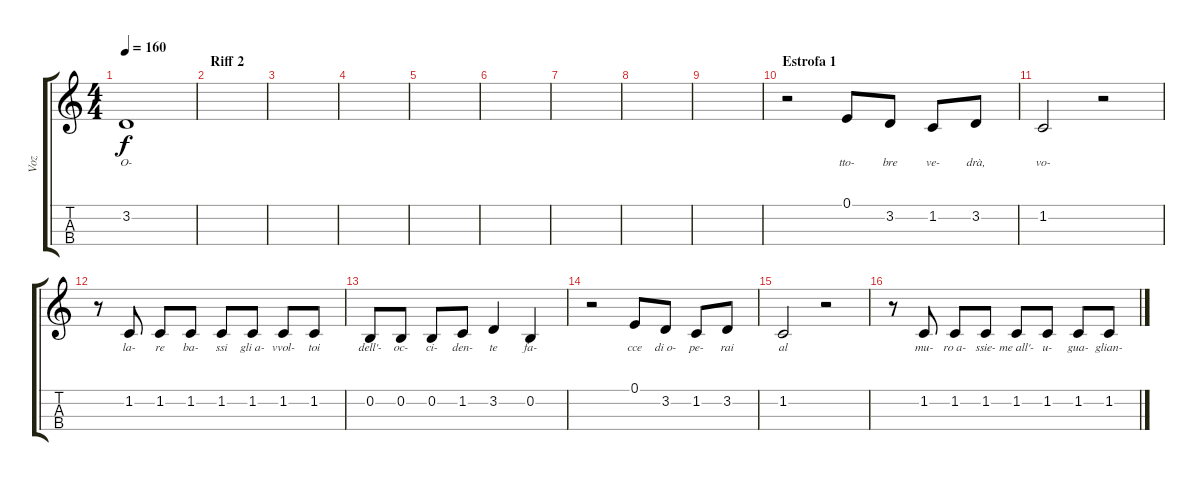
\track ("Voz" "Voz") {instrument piccolo}
\staff {score tabs}
\tuning (E4 B3 G3 D3) {hide}
\ts (4 4)
\tempo 160
\clef g2
\ks c
3.2.1{lyrics (0 "O-") lyrics (1 "") lyrics (2 "") lyrics (3 "") lyrics (4 "") dy f} |
\section ("" "Riff 2")
|
|
|
|
|
|
|
|
\section ("" "Estrofa 1")
r.2 0.1.8{lyrics (0 "tto-") lyrics (1 "") lyrics (2 "") lyrics (3 "") lyrics (4 "")} 3.2.8{lyrics (0 "bre") lyrics (1 "") lyrics (2 "") lyrics (3 "") lyrics (4 "")} 1.2.8{lyrics (0 "ve-") lyrics (1 "") lyrics (2 "") lyrics (3 "") lyrics (4 "")} 3.2.8{lyrics (0 "drà,") lyrics (1 "") lyrics (2 "") lyrics (3 "") lyrics (4 "")} |
1.2.2{lyrics (0 "vo-") lyrics (1 "") lyrics (2 "") lyrics (3 "") lyrics (4 "")} r.2 |
r.8 1.2.8{lyrics (0 "la-") lyrics (1 "") lyrics (2 "") lyrics (3 "") lyrics (4 "")} 1.2.8{lyrics (0 "re") lyrics (1 "") lyrics (2 "") lyrics (3 "") lyrics (4 "")} 1.2.8{lyrics (0 "ba-") lyrics (1 "") lyrics (2 "") lyrics (3 "") lyrics (4 "")} 1.2.8{lyrics (0 "ssi") lyrics (1 "") lyrics (2 "") lyrics (3 "") lyrics (4 "")} 1.2.8{lyrics (0 "gli a-") lyrics (1 "") lyrics (2 "") lyrics (3 "") lyrics (4 "")} 1.2.8{lyrics (0 "vvol-") lyrics (1 "") lyrics (2 "") lyrics (3 "") lyrics (4 "")} 1.2.8{lyrics (0 "toi") lyrics (1 "") lyrics (2 "") lyrics (3 "") lyrics (4 "")} |
0.2.8{lyrics (0 "dell'-") lyrics (1 "") lyrics (2 "") lyrics (3 "") lyrics (4 "")} 0.2.8{lyrics (0 "oc-") lyrics (1 "") lyrics (2 "") lyrics (3 "") lyrics (4 "")} 0.2.8{lyrics (0 "ci-") lyrics (1 "") lyrics (2 "") lyrics (3 "") lyrics (4 "")} 1.2.8{lyrics (0 "den-") lyrics (1 "") lyrics (2 "") lyrics (3 "") lyrics (4 "")} 3.2.4{lyrics (0 "te") lyrics (1 "") lyrics (2 "") lyrics (3 "") lyrics (4 "")} 0.2.4{lyrics (0 "fa-") lyrics (1 "") lyrics (2 "") lyrics (3 "") lyrics (4 "")} |
r.2 0.1.8{lyrics (0 "cce") lyrics (1 "") lyrics (2 "") lyrics (3 "") lyrics (4 "")} 3.2.8{lyrics (0 "di o-") lyrics (1 "") lyrics (2 "") lyrics (3 "") lyrics (4 "")} 1.2.8{lyrics (0 "pe-") lyrics (1 "") lyrics (2 "") lyrics (3 "") lyrics (4 "")} 3.2.8{lyrics (0 "rai") lyrics (1 "") lyrics (2 "") lyrics (3 "") lyrics (4 "")} |
1.2.2{lyrics (0 "al") lyrics (1 "") lyrics (2 "") lyrics (3 "") lyrics (4 "")} r.2 |
r.8 1.2.8{lyrics (0 "mu-") lyrics (1 "") lyrics (2 "") lyrics (3 "") lyrics (4 "")} 1.2.8{lyrics (0 "ro a-") lyrics (1 "") lyrics (2 "") lyrics (3 "") lyrics (4 "")} 1.2.8{lyrics (0 "ssie-") lyrics (1 "") lyrics (2 "") lyrics (3 "") lyrics (4 "")} 1.2.8{lyrics (0 "me all'-") lyrics (1 "") lyrics (2 "") lyrics (3 "") lyrics (4 "")} 1.2.8{lyrics (0 "u-") lyrics (1 "") lyrics (2 "") lyrics (3 "") lyrics (4 "")} 1.2.8{lyrics (0 "gua-") lyrics (1 "") lyrics (2 "") lyrics (3 "") lyrics (4 "")} 1.2.8{lyrics (0 "glian-") lyrics (1 "") lyrics (2 "") lyrics (3 "") lyrics (4 "")}
